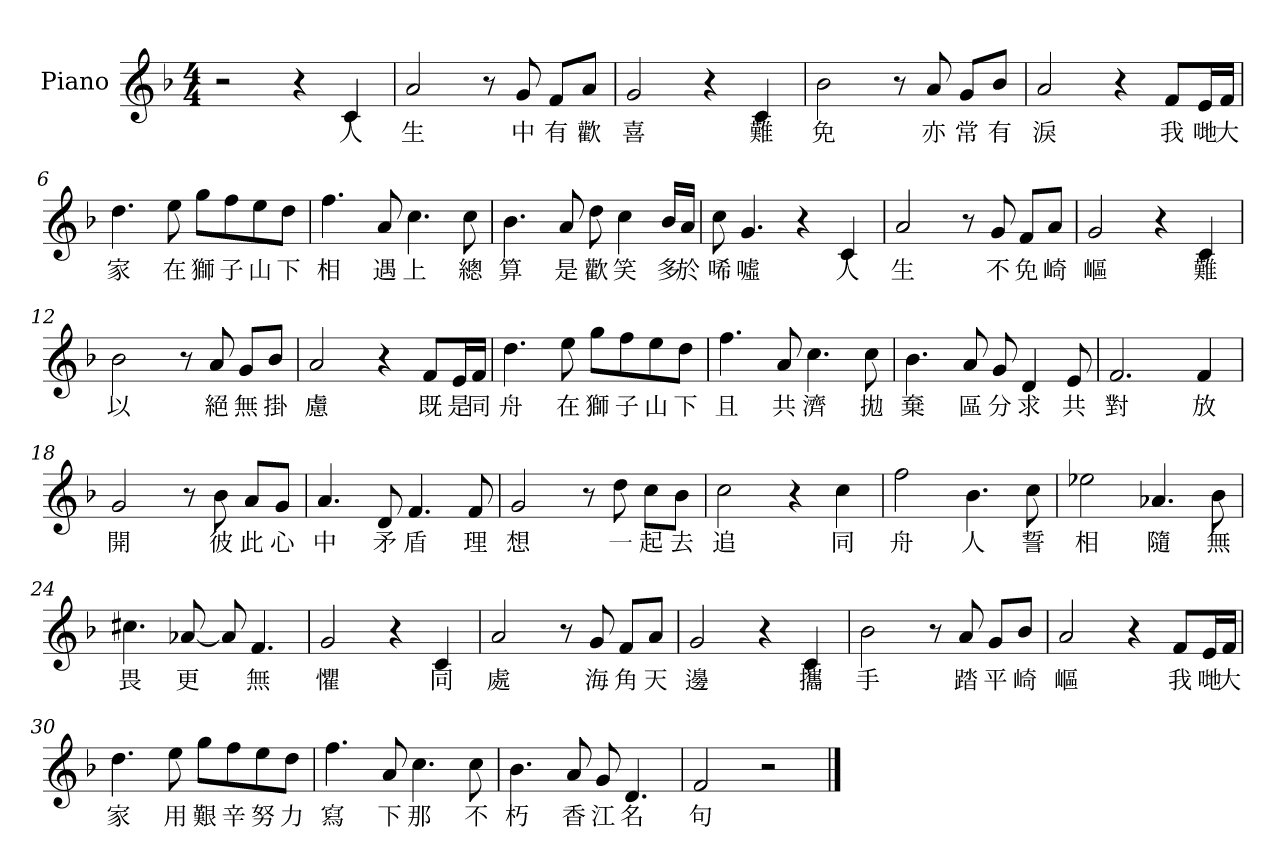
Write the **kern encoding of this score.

**kern	**text
*part1	*part1
*staff1	*staff1
*I"Piano	*
*I'Pno	*
*clefG2	*
*k[b-]	*
*M4/4	*
=1	=1
2r	.
4r	.
4c/	人
=2	=2
2a/	生
8r	.
8g/	中
8f/L	有
8a/J	歡
=3	=3
2g/	喜
4r	.
4c/	難
=4	=4
2b-\	免
8r	.
8a/	亦
8g/L	常
8b-/J	有
!!LO:LB:g=z
=5	=5
2a/	淚
4r	.
8f/L	我
16e/L	哋
16f/JJ	大
=6	=6
4.dd\	家
8ee\	在
8gg\L	獅
8ff\	子
8ee\	山
8dd\J	下
=7	=7
4.ff\	相
8a/	遇
4.cc\	上
8cc\	總
!!LO:LB:g=z
=8	=8
4.b-\	算
8a/	是
8dd\	歡
4cc\	笑
16b-/LL	多
16a/JJ	於
=9	=9
8cc\	唏
4.g/	噓
4r	.
4c/	人
=10	=10
2a/	生
8r	.
8g/	不
8f/L	免
8a/J	崎
!!LO:LB:g=z
=11	=11
2g/	嶇
4r	.
4c/	難
=12	=12
2b-\	以
8r	.
8a/	絕
8g/L	無
8b-/J	掛
=13	=13
2a/	慮
4r	.
8f/L	既
16e/L	是
16f/JJ	同
!!LO:LB:g=z
=14	=14
4.dd\	舟
8ee\	在
8gg\L	獅
8ff\	子
8ee\	山
8dd\J	下
=15	=15
4.ff\	且
8a/	共
4.cc\	濟
8cc\	拋
=16	=16
4.b-\	棄
8a/	區
8g/	分
4d/	求
8e/	共
!!LO:PB:g=z
=17	=17
2.f/	對
4f/	放
=18	=18
2g/	開
8r	.
8b-\	彼
8a/L	此
8g/J	心
=19	=19
4.a/	中
8d/	矛
4.f/	盾
8f/	理
=20	=20
2g/	想
8r	.
8dd\	一
8cc\L	起
8b-\J	去
!!LO:LB:g=z
=21	=21
2cc\	追
4r	.
4cc\	同
=22	=22
2ff\	舟
4.b-\	人
8cc\	誓
=23	=23
2ee-X\	相
4.a-X/	隨
8b-\	無
!!LO:LB:g=z
=24	=24
4.cc#X\	畏
[8a-X/	更
8a-/]	.
4.f/	無
=25	=25
2g/	懼
4r	.
4c/	同
=26	=26
2a/	處
8r	.
8g/	海
8f/L	角
8a/J	天
!!LO:LB:g=z
=27	=27
2g/	邊
4r	.
4c/	攜
=28	=28
2b-\	手
8r	.
8a/	踏
8g/L	平
8b-/J	崎
=29	=29
2a/	嶇
4r	.
8f/L	我
16e/L	哋
16f/JJ	大
!!LO:LB:g=z
=30	=30
4.dd\	家
8ee\	用
8gg\L	艱
8ff\	辛
8ee\	努
8dd\J	力
=31	=31
4.ff\	寫
8a/	下
4.cc\	那
8cc\	不
=32	=32
4.b-\	朽
8a/	香
8g/	江
4.d/	名
=33	=33
2f/	句
2r	.
==	==
*-	*-
